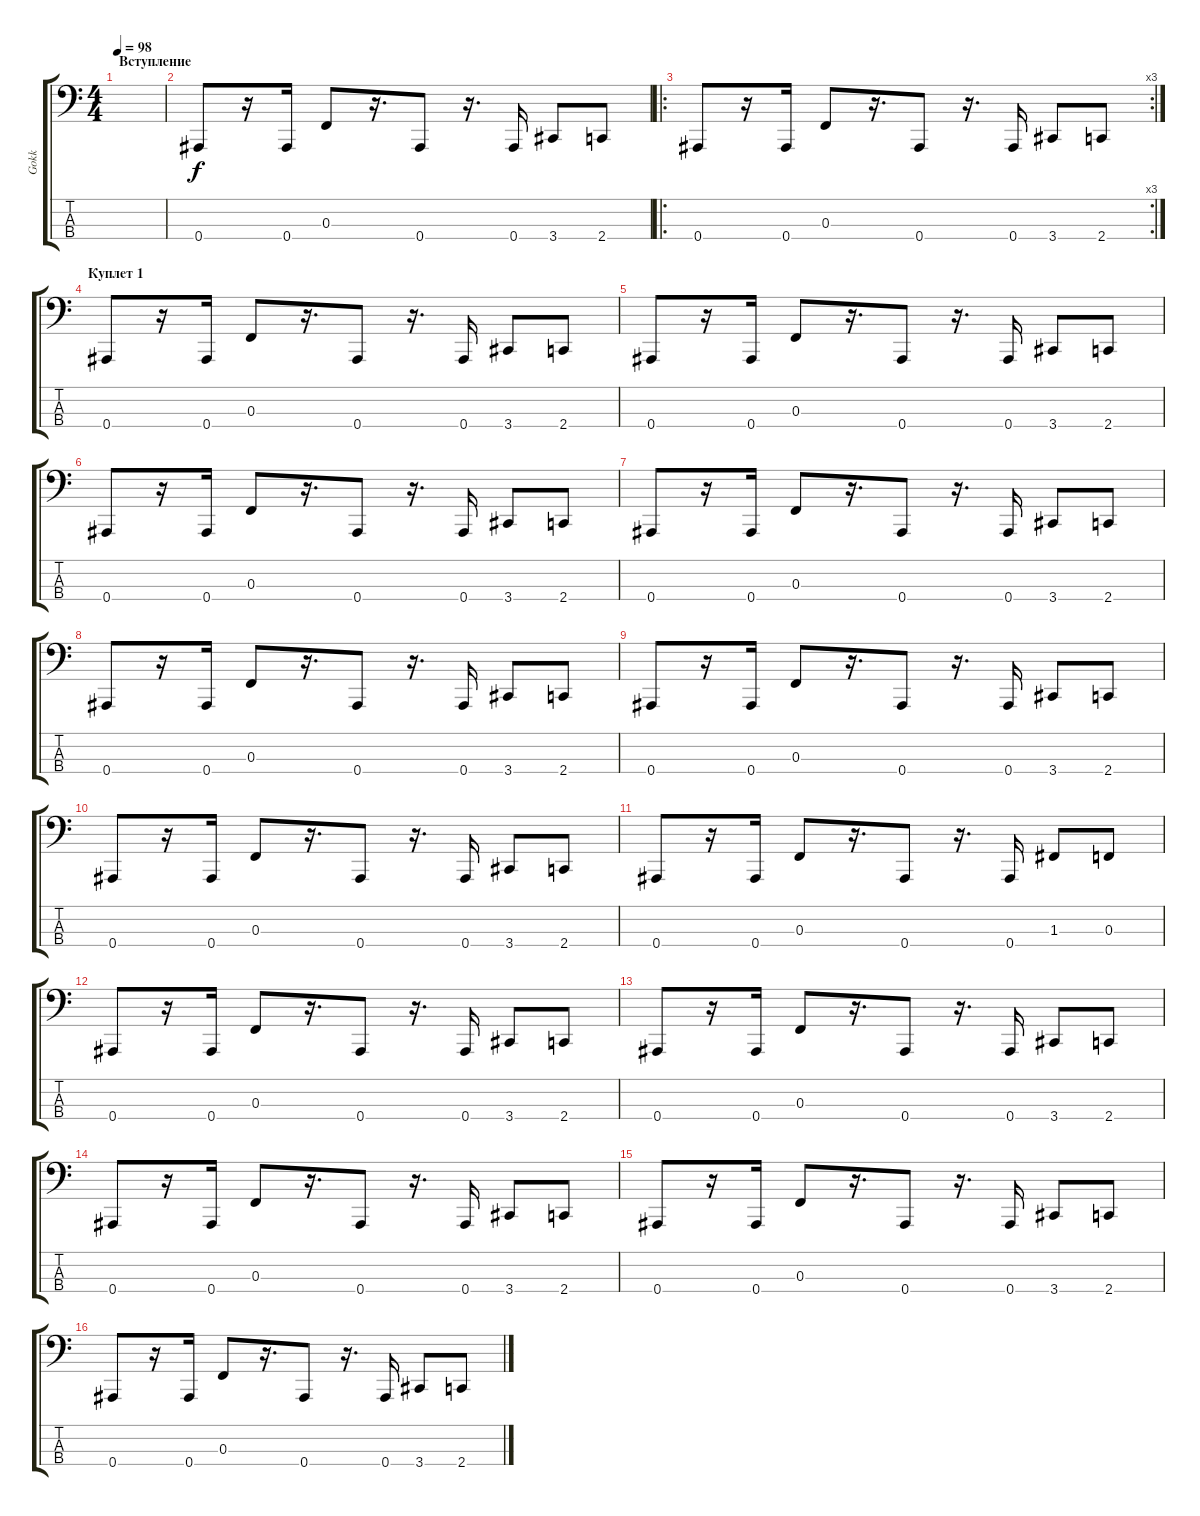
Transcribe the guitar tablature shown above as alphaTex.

\track ("Gokk" "Gokk") {instrument electricbassfinger}
\staff {score tabs}
\tuning (Eb2 Bb1 F1 Bb0) {hide}
\ts (4 4)
\section ("" "Вступление")
\tempo 98
\clef f4
\ks c
|
0.4.8 r.16 0.4.16 0.3.8 r.16{d} 0.4.8 r.16{d} 0.4.16 3.4.8 2.4.8 |
\ro
\rc 3
0.4.8 r.16 0.4.16 0.3.8 r.16{d} 0.4.8 r.16{d} 0.4.16 3.4.8 2.4.8 |
\section ("" "Куплет 1")
0.4.8 r.16 0.4.16 0.3.8 r.16{d} 0.4.8 r.16{d} 0.4.16 3.4.8 2.4.8 |
0.4.8 r.16 0.4.16 0.3.8 r.16{d} 0.4.8 r.16{d} 0.4.16 3.4.8 2.4.8 |
0.4.8 r.16 0.4.16 0.3.8 r.16{d} 0.4.8 r.16{d} 0.4.16 3.4.8 2.4.8 |
0.4.8 r.16 0.4.16 0.3.8 r.16{d} 0.4.8 r.16{d} 0.4.16 3.4.8 2.4.8 |
0.4.8 r.16 0.4.16 0.3.8 r.16{d} 0.4.8 r.16{d} 0.4.16 3.4.8 2.4.8 |
0.4.8 r.16 0.4.16 0.3.8 r.16{d} 0.4.8 r.16{d} 0.4.16 3.4.8 2.4.8 |
0.4.8 r.16 0.4.16 0.3.8 r.16{d} 0.4.8 r.16{d} 0.4.16 3.4.8 2.4.8 |
0.4.8 r.16 0.4.16 0.3.8 r.16{d} 0.4.8 r.16{d} 0.4.16 1.3.8 0.3.8 |
0.4.8 r.16 0.4.16 0.3.8 r.16{d} 0.4.8 r.16{d} 0.4.16 3.4.8 2.4.8 |
0.4.8 r.16 0.4.16 0.3.8 r.16{d} 0.4.8 r.16{d} 0.4.16 3.4.8 2.4.8 |
0.4.8 r.16 0.4.16 0.3.8 r.16{d} 0.4.8 r.16{d} 0.4.16 3.4.8 2.4.8 |
0.4.8 r.16 0.4.16 0.3.8 r.16{d} 0.4.8 r.16{d} 0.4.16 3.4.8 2.4.8 |
0.4.8 r.16 0.4.16 0.3.8 r.16{d} 0.4.8 r.16{d} 0.4.16 3.4.8 2.4.8
